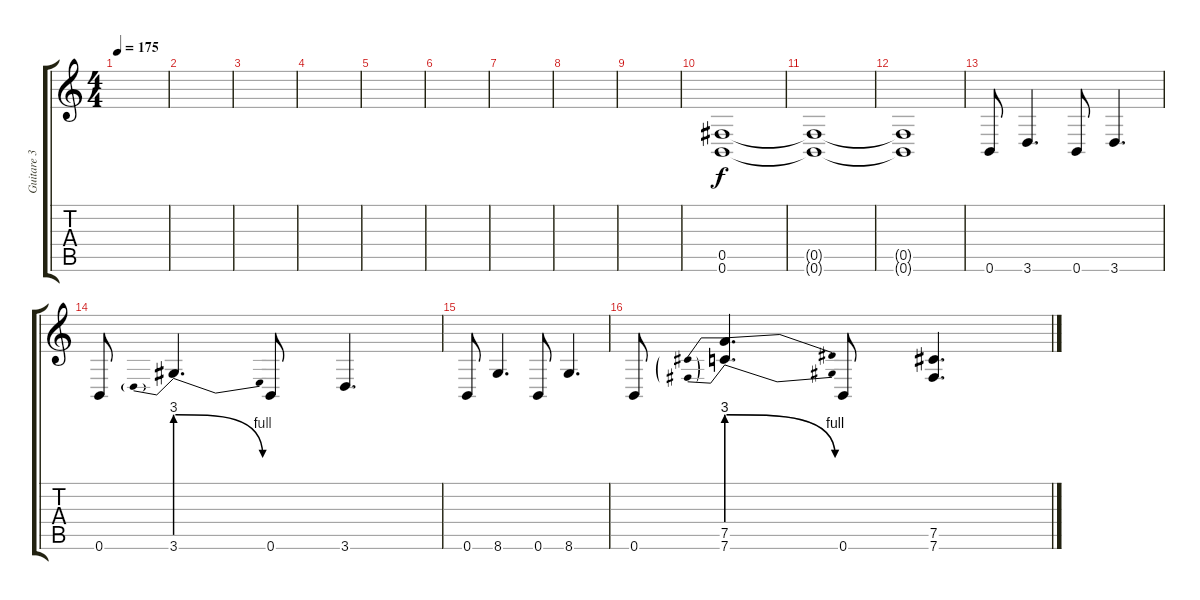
\track ("Guitare 3" "Guitare 3") {instrument distortionguitar}
\staff {score tabs}
\tuning (Db4 Ab3 E3 B2 Gb2 B1) {hide}
\ts (4 4)
\tempo 175
\clef g2
\ks c
|
|
|
|
|
|
|
|
|
(0.5 0.6).1{volume 10} |
(0.5{t} 0.6{t}).1 |
(0.5{t} 0.6{t}).1 |
0.6.8{volume 13} 3.6.4{d} 0.6.8 3.6.4{d} |
0.6.8 3.6{be (prebendrelease 0 12 60 4)}.4{d} 0.6.8 3.6.4{d} |
0.6.8 8.6.4{d} 0.6.8 8.6.4{d} |
0.6.8 (7.5{be (prebendrelease 0 12 60 4)} 7.6{be (prebendrelease 0 12 60 4)}).4{d} 0.6.8 (7.5 7.6).4{d}
